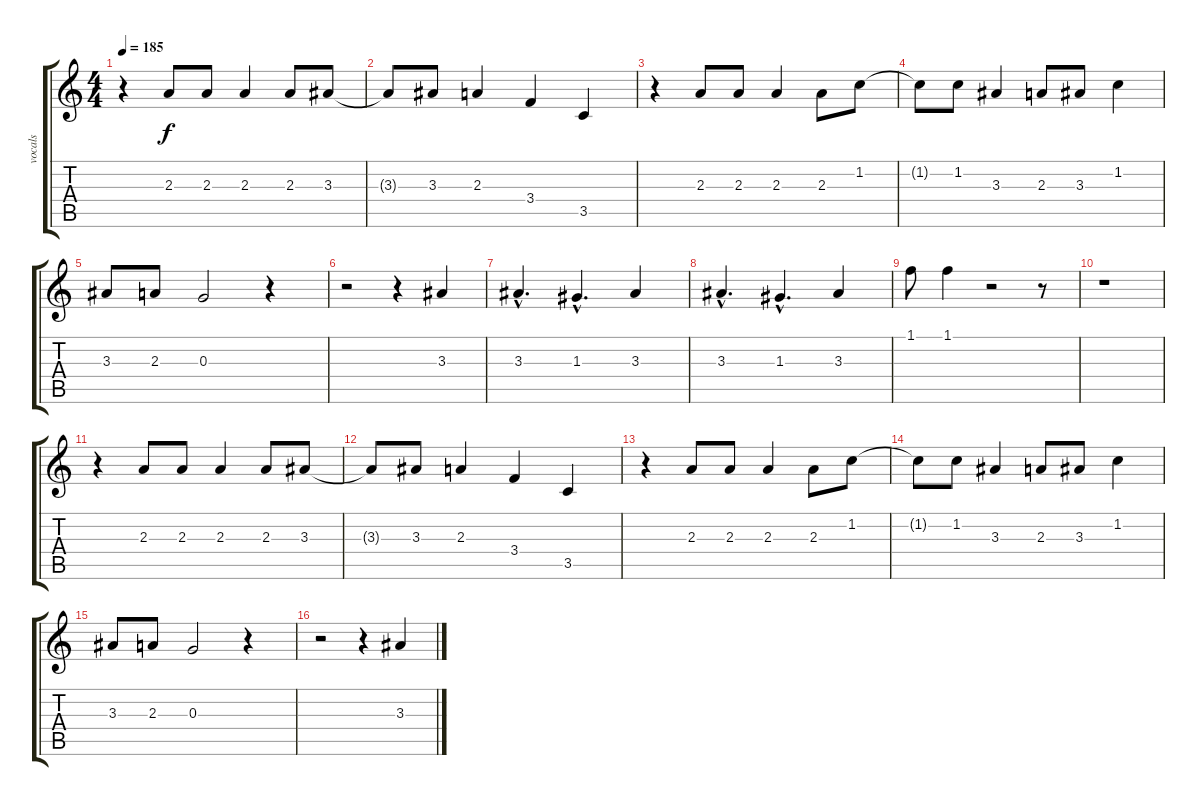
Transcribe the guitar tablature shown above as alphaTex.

\track ("vocals" "vocals") {instrument distortionguitar}
\staff {score tabs}
\tuning (E4 B3 G3 D3 A2 E2) {hide}
\ts (4 4)
\tempo 185
\clef g2
\ks c
r.4{dy f} 2.3.8 2.3.8 2.3.4 2.3.8 3.3.8 |
3.3{t}.8 3.3.8 2.3.4 3.4.4 3.5.4 |
r.4 2.3.8 2.3.8 2.3.4 2.3.8 1.2.8 |
1.2{t}.8 1.2.8 3.3.4 2.3.8 3.3.8 1.2.4 |
3.3.8 2.3.8 0.3.2 r.4 |
r.2 r.4 3.3.4 |
3.3{hac}.4{d} 1.3{hac}.4{d} 3.3.4 |
3.3{hac}.4{d} 1.3{hac}.4{d} 3.3.4 |
1.1.8 1.1.4 r.2 r.8 |
r.1 |
r.4 2.3.8 2.3.8 2.3.4 2.3.8 3.3.8 |
3.3{t}.8 3.3.8 2.3.4 3.4.4 3.5.4 |
r.4 2.3.8 2.3.8 2.3.4 2.3.8 1.2.8 |
1.2{t}.8 1.2.8 3.3.4 2.3.8 3.3.8 1.2.4 |
3.3.8 2.3.8 0.3.2 r.4 |
r.2 r.4 3.3.4
